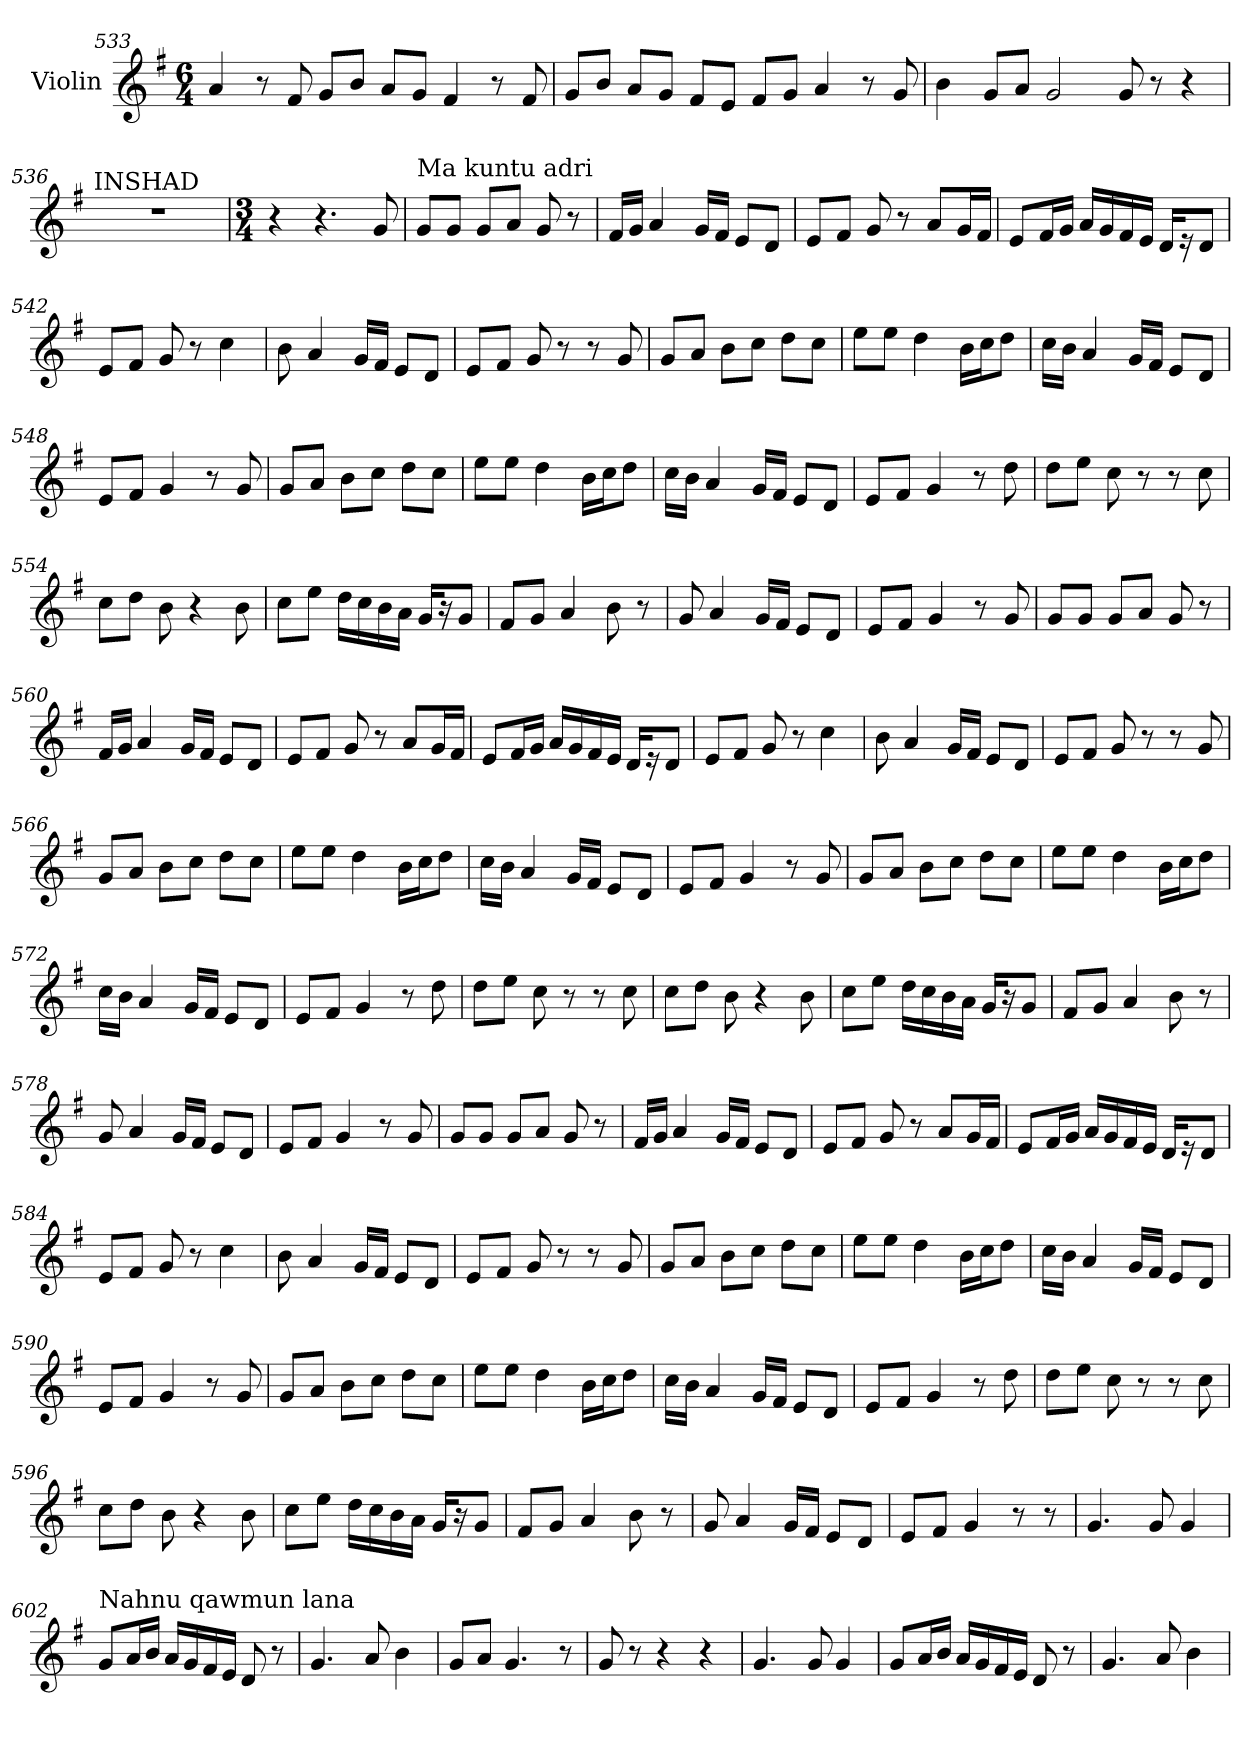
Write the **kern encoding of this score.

**kern
*part1
*staff1
*I"Violin
*clefG2
*k[f#]
*G:
*M6/4
=533
4a/
8r
8f#/
8g/L
8bi/J
8ai/L
8gi/J
4f#/
8r
8f#/
=534
8g/L
8bi/J
8ai/L
8gi/J
8f#/L
8ej/J
8f#j/L
8gj/J
4a/
8r
8g/
!!LO:LB:g=z
=535
4b\
8g/L
8a/J
2g/
8g/
8r
4r
=536
!LO:TX:a:t=INSHAD
1.r
=537
*M3/4
*MM90
4r
4.r
8g/
=538
!LO:TX:a:t=Ma kuntu adri
8g/L
8g/J
8g/L
8a/J
8g/
8r
=539
16f#/LL
16g/JJ
4a/
16gZ/LL
16f#Z/JJ
8eZ/L
8dZ/J
!!LO:LB:g=z
=540
8ej/L
8f#j/J
8gj/
8r
8a/L
16g/L
16f#/JJ
=541
8ej/L
16f#j/L
16gj/JJ
16a/LL
16gZ/
16f#Z/
16eZ/JJ
16dZ/KL
16r
8d/J
=542
8ej/L
8f#j/J
8gj/
8r
4cc\
=543
8bi\
4ai/
16gZ/LL
16f#Z/JJ
8eZ/L
8dZ/J
=544
8ej/L
8f#j/J
8gj/
8r
8r
8g/
!!LO:LB:g=z
=545
8g/L
8a/J
8b\L
8cc\J
8dd\L
8cc\J
=546
8ee\L
8ee\J
4dd\
16b\LL
16cc\J
8dd\J
=547
16cc\LL
16bi\JJ
4ai/
16gZ/LL
16f#Z/JJ
8eZ/L
8dZ/J
=548
8ej/L
8f#j/J
4gj/
8r
8g/
=549
8g/L
8a/J
8b\L
8cc\J
8dd\L
8cc\J
=550
8ee\L
8ee\J
4dd\
16b\LL
16cc\J
8dd\J
!!LO:LB:g=z
=551
16cc\LL
16bi\JJ
4ai/
16gZ/LL
16f#Z/JJ
8eZ/L
8dZ/J
=552
8ej/L
8f#j/J
4gj/
8r
8dd\
=553
8dd\L
8ee\J
8cc\
8r
8r
8cc\
=554
8cc\L
8dd\J
8b\
4r
8b\
=555
8cc\L
8eeV\J
16ddV\LL
16ccV\
16bi\
16ai\JJ
16gi/KL
16r
8g/J
=556
8f#/L
8g/J
4a/
8b\
8r
!!LO:LB:g=z
=557
8g/
4a/
16gZ/LL
16f#Z/JJ
8eZ/L
8dZ/J
=558
8ej/L
8f#j/J
4gj/
8r
8g/
=559
8g/L
8g/J
8g/L
8a/J
8g/
8r
=560
16f#/LL
16g/JJ
4a/
16gZ/LL
16f#Z/JJ
8eZ/L
8dZ/J
=561
8ej/L
8f#j/J
8gj/
8r
8a/L
16g/L
16f#/JJ
!!LO:LB:g=z
=562
8ej/L
16f#j/L
16gj/JJ
16a/LL
16gZ/
16f#Z/
16eZ/JJ
16dZ/KL
16r
8d/J
=563
8ej/L
8f#j/J
8gj/
8r
4cc\
=564
8bi\
4ai/
16gZ/LL
16f#Z/JJ
8eZ/L
8dZ/J
=565
8ej/L
8f#j/J
8gj/
8r
8r
8g/
=566
8g/L
8a/J
8b\L
8cc\J
8dd\L
8cc\J
!!LO:PB:g=z
=567
8ee\L
8ee\J
4dd\
16b\LL
16cc\J
8dd\J
=568
16cc\LL
16bi\JJ
4ai/
16gZ/LL
16f#Z/JJ
8eZ/L
8dZ/J
=569
8ej/L
8f#j/J
4gj/
8r
8g/
=570
8g/L
8a/J
8b\L
8cc\J
8dd\L
8cc\J
=571
8ee\L
8ee\J
4dd\
16b\LL
16cc\J
8dd\J
=572
16cc\LL
16bi\JJ
4ai/
16gZ/LL
16f#Z/JJ
8eZ/L
8dZ/J
!!LO:LB:g=z
=573
8ej/L
8f#j/J
4gj/
8r
8dd\
=574
8dd\L
8ee\J
8cc\
8r
8r
8cc\
=575
8cc\L
8dd\J
8b\
4r
8b\
=576
8cc\L
8eeV\J
16ddV\LL
16ccV\
16bi\
16ai\JJ
16gi/KL
16r
8g/J
=577
8f#/L
8g/J
4a/
8b\
8r
=578
8g/
4a/
16gZ/LL
16f#Z/JJ
8eZ/L
8dZ/J
!!LO:LB:g=z
=579
8ej/L
8f#j/J
4gj/
8r
8g/
=580
8g/L
8g/J
8g/L
8a/J
8g/
8r
=581
16f#/LL
16g/JJ
4a/
16gZ/LL
16f#Z/JJ
8eZ/L
8dZ/J
=582
8ej/L
8f#j/J
8gj/
8r
8a/L
16g/L
16f#/JJ
=583
8ej/L
16f#j/L
16gj/JJ
16a/LL
16gZ/
16f#Z/
16eZ/JJ
16dZ/KL
16r
8d/J
!!LO:LB:g=z
=584
8ej/L
8f#j/J
8gj/
8r
4cc\
=585
8bi\
4ai/
16gZ/LL
16f#Z/JJ
8eZ/L
8dZ/J
=586
8ej/L
8f#j/J
8gj/
8r
8r
8g/
=587
8g/L
8a/J
8b\L
8cc\J
8dd\L
8cc\J
=588
8ee\L
8ee\J
4dd\
16b\LL
16cc\J
8dd\J
=589
16cc\LL
16bi\JJ
4ai/
16gZ/LL
16f#Z/JJ
8eZ/L
8dZ/J
!!LO:LB:g=z
=590
8ej/L
8f#j/J
4gj/
8r
8g/
=591
8g/L
8a/J
8b\L
8cc\J
8dd\L
8cc\J
=592
8ee\L
8ee\J
4dd\
16b\LL
16cc\J
8dd\J
=593
16cc\LL
16bi\JJ
4ai/
16gZ/LL
16f#Z/JJ
8eZ/L
8dZ/J
=594
8ej/L
8f#j/J
4gj/
8r
8dd\
=595
8dd\L
8ee\J
8cc\
8r
8r
8cc\
!!LO:LB:g=z
=596
8cc\L
8dd\J
8b\
4r
8b\
=597
8cc\L
8eeV\J
16ddV\LL
16ccV\
16bi\
16ai\JJ
16gi/KL
16r
8g/J
=598
8f#/L
8g/J
4a/
8b\
8r
=599
8g/
4a/
16gZ/LL
16f#Z/JJ
8eZ/L
8dZ/J
=600
8ej/L
8f#j/J
4gj/
8r
8r
=601
*MM120
4.g/
8g/
4g/
!!LO:LB:g=z
=602
!LO:TX:a:t=Nahnu qawmun lana
8g/L
16a/L
16bi/JJ
16ai/LL
16gZ/
16f#Z/
16eZ/JJ
8dZ/
8r
=603
4.g/
8a/
4b\
!!LO:LB:g=z
=604
8g/L
8a/J
4.g/
8r
=605
8g/
8r
4r
4r
=606
4.g/
8g/
4g/
=607
8g/L
16a/L
16bi/JJ
16ai/LL
16gZ/
16f#Z/
16eZ/JJ
8dZ/
8r
=608
4.g/
8a/
4b\
=
*-
